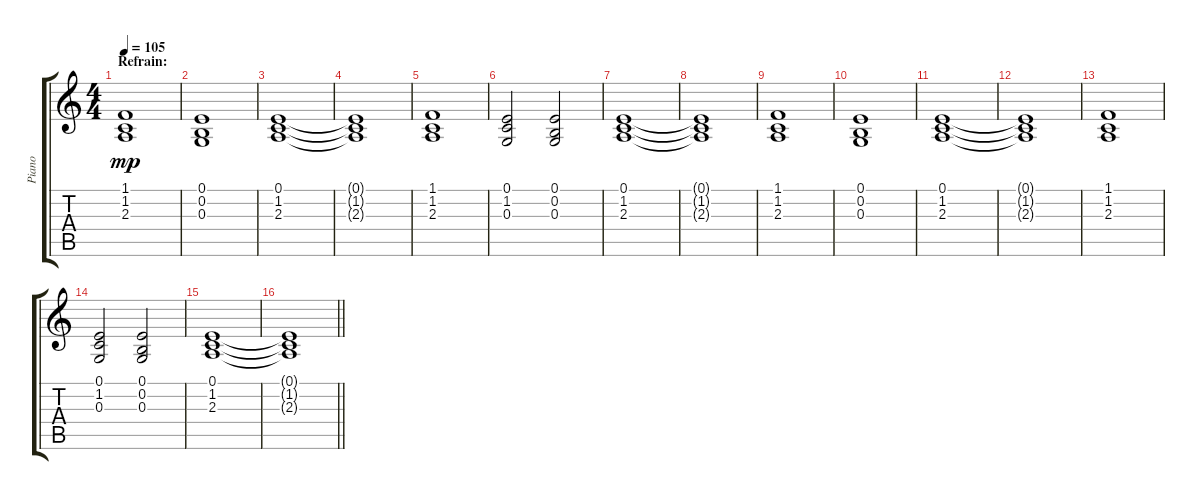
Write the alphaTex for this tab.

\track ("Piano" "Piano") {instrument synthstrings1}
\staff {score tabs}
\tuning (E4 B3 G3 D3 A2 E2) {hide}
\ts (4 4)
\section ("" "Refrain:")
\tempo 105
\clef g2
\ks c
(1.1 1.2 2.3).1{dy mp} |
(0.1 0.2 0.3).1 |
(0.1 1.2 2.3).1 |
(0.1{t} 1.2{t} 2.3{t}).1 |
(1.1 1.2 2.3).1 |
(0.1 1.2 0.3).2 (0.1 0.2 0.3).2 |
(0.1 1.2 2.3).1 |
(0.1{t} 1.2{t} 2.3{t}).1 |
(1.1 1.2 2.3).1 |
(0.1 0.2 0.3).1 |
(0.1 1.2 2.3).1 |
(0.1{t} 1.2{t} 2.3{t}).1 |
(1.1 1.2 2.3).1 |
(0.1 1.2 0.3).2 (0.1 0.2 0.3).2 |
(0.1 1.2 2.3).1 |
\barLineRight lightlight
(0.1{t} 1.2{t} 2.3{t}).1
